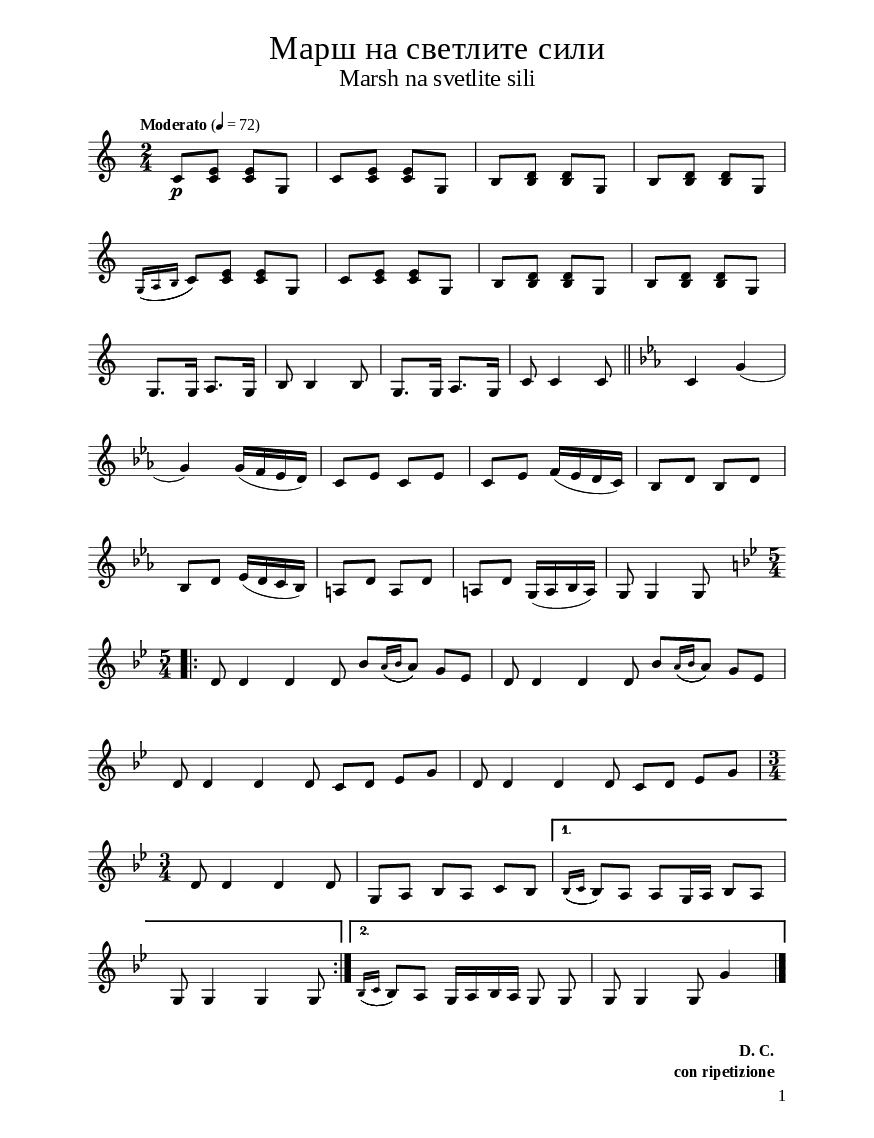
\version "2.24.0"

% include paper part and global functions
\include "include/globals.ily"
\bookpart {
  \paper {
    % the system system spacing is custom here so do not include bookpart-paper.ily
    print-all-headers = ##t
    print-page-number = ##t
    print-first-page-number = ##t

    % put page numbers on the bottom
    oddHeaderMarkup = \markup ""
    evenHeaderMarkup = \markup ""
    oddFooterMarkup = \markup
    \fill-line {
      ""
      \if \should-print-page-number \fromproperty #'page:page-number-string
    }
    evenFooterMarkup = \markup
    \fill-line {
      \if \should-print-page-number \fromproperty #'page:page-number-string
      ""
    }

    left-margin = 1.5\cm
    right-margin = 1.5\cm
    top-margin = 1.6\cm
    bottom-margin = 1.2\cm
    ragged-bottom = ##t % do not spread the staves to fill the whole vertical space

    % change distance between staves
    system-system-spacing =
    #'((basic-distance . 10)
       (minimum-distance . 6)
       (padding . 1)
       (stretchability . 10))
  }

  \header {
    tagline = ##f
  }

  \score {
    \include "include/score-layout.ily"
    \new Voice \absolute {
      \clef treble
      \key c \major
      \time 2/4
      \tempoFunc "Moderato" 4 "72"
      \autoBeamOff
      c'8 \p [<e'
      c'>8]   <e'
      c'>8  [g8] | % 2
      c'8  [<e'
      c'>8]  <e'
      c'>8  [g8] | % 3
      b8  [<d'
      b>8]   <d'
      b>8 [g8] | % 4
      b8  [<d'
      b>8] <d'
      b>8 [g8] \break | % 5
      \acciaccatura { g16 [( a16 b16 ]} c'8 ) [<e'
      c'>8] <e'
      c'>8 [g8] | % 6
      c'8 [<e'
      c'>8]  <e'
      c'>8  [g8] | % 7
      b8 [<d'
      b>8] <d'
      b>8 [g8] | % 8
      b8 [ <d'
      b>8] <d'
      b>8 [g8] \break | % 9
      g8. [g16] a8. [g16] |
      b8 b4 b8 | % 11
      g8. [g16] a8. [g16] | % 12
      c'8 c'4 c'8 \bar "||"
      \key es \major c'4 g'4 ( \break | % 14
      g'4 ) g'16 [( f'16 es'16 d'16 )] | % 15
      c'8 [es'8] c'8 [es'8] | % 16
      c'8 [es'8] f'16 [( es'16 d'16 c'16 )] | % 17
      bes8 [d'8] bes8 [d'8] \break | % 18
      bes8 [d'8] es'16 ([ d'16 c'16 bes16 ]) | % 19
      a8 [d'8] a8 [d'8] |
      a8 [d'8] g16 ([ a16 bes16 a16 ]) | % 21
      g8 g4 g8 \bar "||"
      \break | % 22
      \key bes \major \time 5/4
      \bar ".|:" \repeat volta 2 {
        d'8 d'4 d'4 d'8 bes'8[ \acciaccatura { a'16 ( [bes'16] } a'8] ) g'8
        [es'8] | % 23
        d'8 d'4 d'4 d'8 bes'8[ \acciaccatura { a'16 ( [bes'16] } a'8] ) g'8
        [es'8] \break | % 24
        d'8 d'4 d'4 d'8 c'8 [d'8] es'8 [g'8] | % 25
        d'8 d'4 d'4 d'8 c'8 [d'8] es'8 [g'8] \break | % 26
        \time 3/4  d'8 d'4 d'4 d'8 | % 27
        g8 [a8] bes8 [a8] c'8 [bes8] |  % 28
      }
      \alternative {
        {
          \acciaccatura { bes16 ( [c'16] } bes8 ) [a8] a8 [g16 a16] bes8 [a8]
          \break | % 29
          g8 g4 g4 g8     |
        }
        {
          \acciaccatura { bes16 ( [c'16] } bes8 ) [a8] g16 [a16 bes16 a16] g8 g8 | % 31
          g8 g4 g8 g'4 \bar "|."
        }
      }
    }

    \addlyrics {}
    \addlyrics {}

    \header {
      title = \titleFunc "Марш на светлите сили" "Marsh na svetlite sili"
    }

    \midi{}

  } % score

   \markup \dc-two "D. C.""con ripetizione"
  % include foreign translation(s) of the song
  %\include "lyrics_de/000_empty_template_lyrics_de.ly"

} % bookpart

% Più mosso
%
